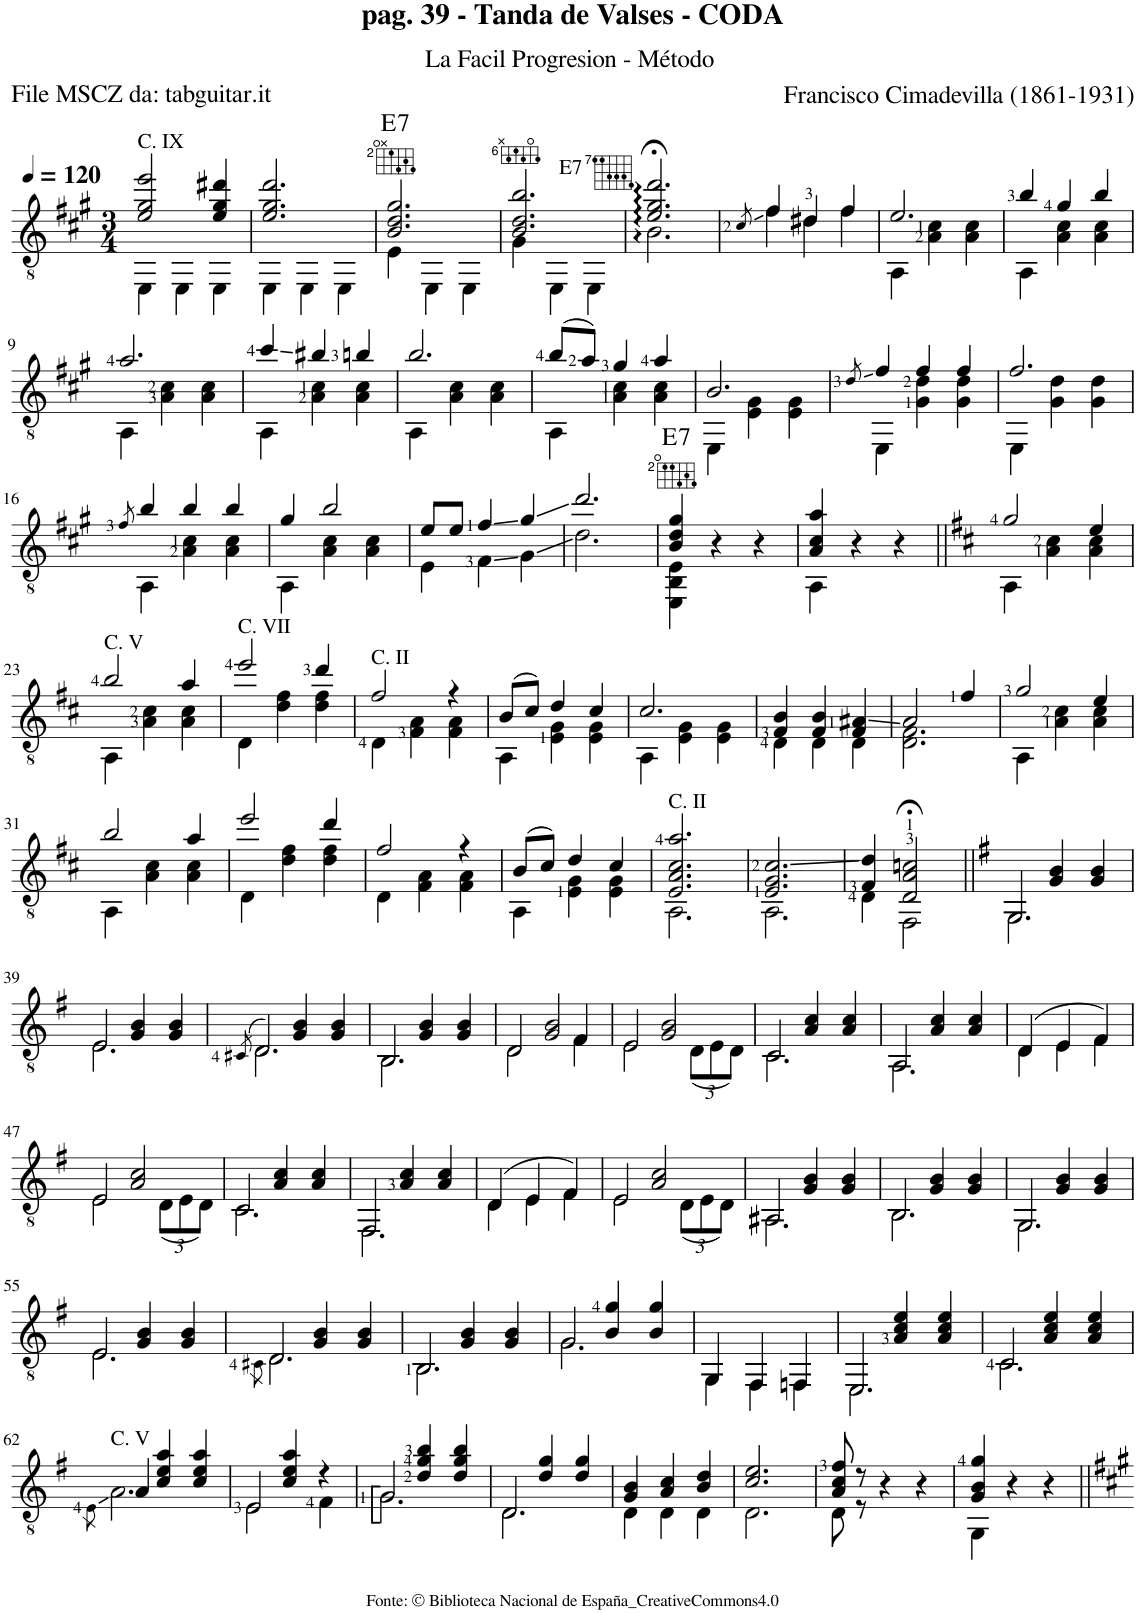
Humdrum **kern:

**kern	**harte
*part1	*part1
*staff1	*
*I"Guitar	*
*I'Guit.	*
*clefGv2	*
*k[f#c#g#]	*
*M3/4	*
*MM120	*
=1	=1
*^	*
!LO:TX:a:t=C. IX	!	!
2e/ 2g#/ 2ee/	4EE\	.
.	4EE\	.
4e/ 4g#/ 4dd#X/	4EE\	.
=2	=2	=2
2.e/ 2.g#/ 2.dd/	4EE\	.
.	4EE\	.
.	4EE\	.
=3	=3	=3
!	!	!LO:H:kt=7
2.B/ 2.d/ 2.g#/	4E\	E:7
.	4EE\	.
.	4EE\	.
=4	=4	=4
2.B/ 2.d/ 2.b/	4G#\	.
!	!LO:TX:a:t=E7	!
.	4EE\	.
.	4EE\	.
=5	=5	=5
2.e/::;< 2.g#/::;< 2.dd/::;<	2.B:\	.
=6	=6	=6
8qc#/	.	.
4f#/	4f#\	.
4d#X/	4d#\	.
4f#/	4f#\	.
=7	=7	=7
2.e/	4AA\	.
.	4A\ 4c#\	.
.	4A\ 4c#\	.
=8	=8	=8
4b/	4AA\	.
4g#/	4A\ 4c#\	.
4b/	4A\ 4c#\	.
!!LO:LB:g=z	!!
=9	=9	=9
2.a/	4AA\	.
.	4A\ 4c#\	.
.	4A\ 4c#\	.
=10	=10	=10
4cc#/	4AA\	.
4b#X/	4A\ 4c#\	.
4bn/	4A\ 4c#\	.
=11	=11	=11
2.b/	4AA\	.
.	4A\ 4c#\	.
.	4A\ 4c#\	.
=12	=12	=12
(8b/L	4AA\	.
8a/J)	.	.
4g#/	4A\ 4c#\	.
4a/	4A\ 4c#\	.
=13	=13	=13
2.B/	4EE\	.
.	4E\ 4G#\	.
.	4E\ 4G#\	.
=14	=14	=14
8qd/	.	.
4f#/	4EE\	.
4f#/	4G#\ 4d\	.
4f#/	4G#\ 4d\	.
=15	=15	=15
2.f#/	4EE\	.
.	4G#\ 4d\	.
.	4G#\ 4d\	.
!!LO:LB:g=z	!!
=16	=16	=16
8qf#/	.	.
4b/	4AA\	.
4b/	4A\ 4c#\	.
4b/	4A\ 4c#\	.
=17	=17	=17
4g#/	4AA\	.
2b/	4A\ 4c#\	.
.	4A\ 4c#\	.
=18	=18	=18
8e/L	4E\	.
8e/J	.	.
4f#/	4F#\	.
4g#/	4G#\	.
=19	=19	=19
2.dd/	2.d\	.
=20	=20	=20
!	!	!LO:H:kt=7
4B/ 4d/ 4g#/	4EE\ 4BB\ 4E\	E:7
4r	2ryy	.
4r	.	.
=21	=21	=21
4A/ 4c#/ 4a/	4AA\	.
4r	2ryy	.
4r	.	.
=22||	=22||	=22||
*k[f#c#]	*	*
2g/	4AA\	.
.	4A\ 4c#\	.
4e/	4A\ 4c#\	.
!!LO:LB:g=z	!!
=23	=23	=23
!LO:TX:a:t=C. V	!	!
2b/	4AA\	.
.	4A\ 4c#\	.
4a/	4A\ 4c#\	.
=24	=24	=24
!LO:TX:a:t=C. VII	!	!
2ee/	4D\	.
.	4d\ 4f#\	.
4dd/	4d\ 4f#\	.
=25	=25	=25
!LO:TX:a:t=C. II	!	!
2f#/	4D\	.
.	4F#\ 4A\	.
4r	4F#\ 4A\	.
=26	=26	=26
(8B/L	4AA\	.
8c#/J)	.	.
4d/	4E\ 4G\	.
4c#/	4E\ 4G\	.
=27	=27	=27
2.c#/	4AA\	.
.	4E\ 4G\	.
.	4E\ 4G\	.
=28	=28	=28
4F#/ 4B/	4D\	.
4F#/ 4B/	4D\	.
4F#/ 4A#X/	4D\	.
=29	=29	=29
2A/	2.D\ 2.F#\	.
4f#/	.	.
=30	=30	=30
2g/	4AA\	.
.	4A\ 4c#\	.
4e/	4A\ 4c#\	.
!!LO:LB:g=z	!!
=31	=31	=31
2b/	4AA\	.
.	4A\ 4c#\	.
4a/	4A\ 4c#\	.
=32	=32	=32
2ee/	4D\	.
.	4d\ 4f#\	.
4dd/	4d\ 4f#\	.
=33	=33	=33
2f#/	4D\	.
.	4F#\ 4A\	.
4r	4F#\ 4A\	.
=34	=34	=34
(8B/L	4AA\	.
8c#/J)	.	.
4d/	4E\ 4G\	.
4c#/	4E\ 4G\	.
=35	=35	=35
!LO:TX:a:t=C. II	!	!
2.E/ 2.A/ 2.c#/ 2.a/	2.AA\	.
=36	=36	=36
2.E/ 2.G/ 2.c#/	2.AA\	.
=37	=37	=37
4F#/ 4d/	4D\	.
2D/;< 2A/;< 2cn/;<	2FF#\	.
=38||	=38||	=38||
*k[f#]	*	*
!LO:N:head=open	!	!
4GG/	2.GG\	.
4G/ 4B/	.	.
4G/ 4B/	.	.
!!LO:LB:g=z	!!
=39	=39	=39
!LO:N:head=open	!	!
4E/	2.E\	.
4G/ 4B/	.	.
4G/ 4B/	.	.
=40	=40	=40
(8qC#X/	.	.
!LO:N:head=open	!	!
4D/)	2.D\	.
4G/ 4B/	.	.
4G/ 4B/	.	.
=41	=41	=41
!LO:N:head=open	!	!
4BB/	2.BB\	.
4G/ 4B/	.	.
4G/ 4B/	.	.
*v	*v	*
=42	=42
!LO:N:head=open	!
*^	*
*	*^	*
4D/	2D\	2ryy	.
2G/ 2B/	.	.	.
.	4F#\	4F#/	.
=43	=43	=43	=43
!LO:N:head=open	!	!	!
*	*v	*v	*
4E/	2E\	.
2G/ 2B/	.	.
*	*Xbrackettup	*
.	(12D\L	.
.	12E\	.
.	12D\J)	.
=44	=44	=44
!LO:N:head=open	!	!
4C/	2.C\	.
4A/ 4c/	.	.
4A/ 4c/	.	.
=45	=45	=45
!LO:N:head=open	!	!
4AA/	2.AA\	.
4A/ 4c/	.	.
4A/ 4c/	.	.
=46	=46	=46
(4D/	4D\	.
4E/	4E\	.
4F#/)	4F#\	.
!!LO:LB:g=z	!!
=47	=47	=47
!LO:N:head=open	!	!
4E/	2E\	.
2A/ 2c/	.	.
.	(12D\L	.
.	12E\	.
.	12D\J)	.
=48	=48	=48
!LO:N:head=open	!	!
4C/	2.C\	.
4A/ 4c/	.	.
4A/ 4c/	.	.
=49	=49	=49
!LO:N:head=open	!	!
4FF#/	2.FF#\	.
4A/ 4c/	.	.
4A/ 4c/	.	.
=50	=50	=50
(4D/	4D\	.
4E/	4E\	.
4F#/)	4F#\	.
=51	=51	=51
!LO:N:head=open	!	!
4E/	2E\	.
2A/ 2c/	.	.
.	(12D\L	.
.	12E\	.
.	12D\J)	.
=52	=52	=52
!LO:N:head=open	!	!
4AA#X/	2.AA#\	.
4G/ 4B/	.	.
4G/ 4B/	.	.
=53	=53	=53
!LO:N:head=open	!	!
4BB/	2.BB\	.
4G/ 4B/	.	.
4G/ 4B/	.	.
=54	=54	=54
!LO:N:head=open	!	!
4GG/	2.GG\	.
4G/ 4B/	.	.
4G/ 4B/	.	.
!!LO:LB:g=z	!!
=55	=55	=55
!LO:N:head=open	!	!
4E/	2.E\	.
4G/ 4B/	.	.
4G/ 4B/	.	.
=56	=56	=56
.	8qC#X\	.
!LO:N:head=open	!	!
4D/	2.D\	.
4G/ 4B/	.	.
4G/ 4B/	.	.
=57	=57	=57
!LO:N:head=open	!	!
4BB/	2.BB\	.
4G/ 4B/	.	.
4G/ 4B/	.	.
=58	=58	=58
!LO:N:head=open	!	!
4G/	2.G\	.
4B/ 4g/	.	.
4B/ 4g/	.	.
=59	=59	=59
4GG/	4GG\	.
4FF#/	4FF#\	.
4FFn/	4FF\	.
=60	=60	=60
!LO:N:head=open	!	!
4EE/	2.EE\	.
4A/ 4c/ 4e/	.	.
4A/ 4c/ 4e/	.	.
=61	=61	=61
!LO:N:head=open	!	!
4C/	2.C\	.
4A/ 4c/ 4e/	.	.
4A/ 4c/ 4e/	.	.
!!LO:LB:g=z	!!
=62	=62	=62
.	8qE\	.
!LO:TX:a:t=C. V	!	!
4A/	2.A\	.
4c/ 4e/ 4a/	.	.
4c/ 4e/ 4a/	.	.
=63	=63	=63
!LO:N:head=open	!	!
4E/	2E\	.
4c/ 4e/ 4a/	.	.
4r	4F#\	.
=64	=64	=64
!LO:N:head=open	!	!
4G::/	2.G\	.
4d/ 4g/ 4b/	.	.
4d/ 4g/ 4b/	.	.
=65	=65	=65
!LO:N:head=open	!	!
4D/	2.D\	.
4d/ 4g/	.	.
4d/ 4g/	.	.
=66	=66	=66
4G/ 4B/	4D\	.
4A/ 4c/	4D\	.
4B/ 4d/	4D\	.
=67	=67	=67
2.c/ 2.e/	2.D\	.
=68	=68	=68
8A/ 8c/ 8f#/	8D\	.
8r	8r	.
4r	2ryy	.
4r	.	.
=69	=69	=69
4G/ 4B/ 4g/	4GG\	.
4r	2ryy	.
4r	.	.
*v	*v	*
=||	=||
*-	*-
